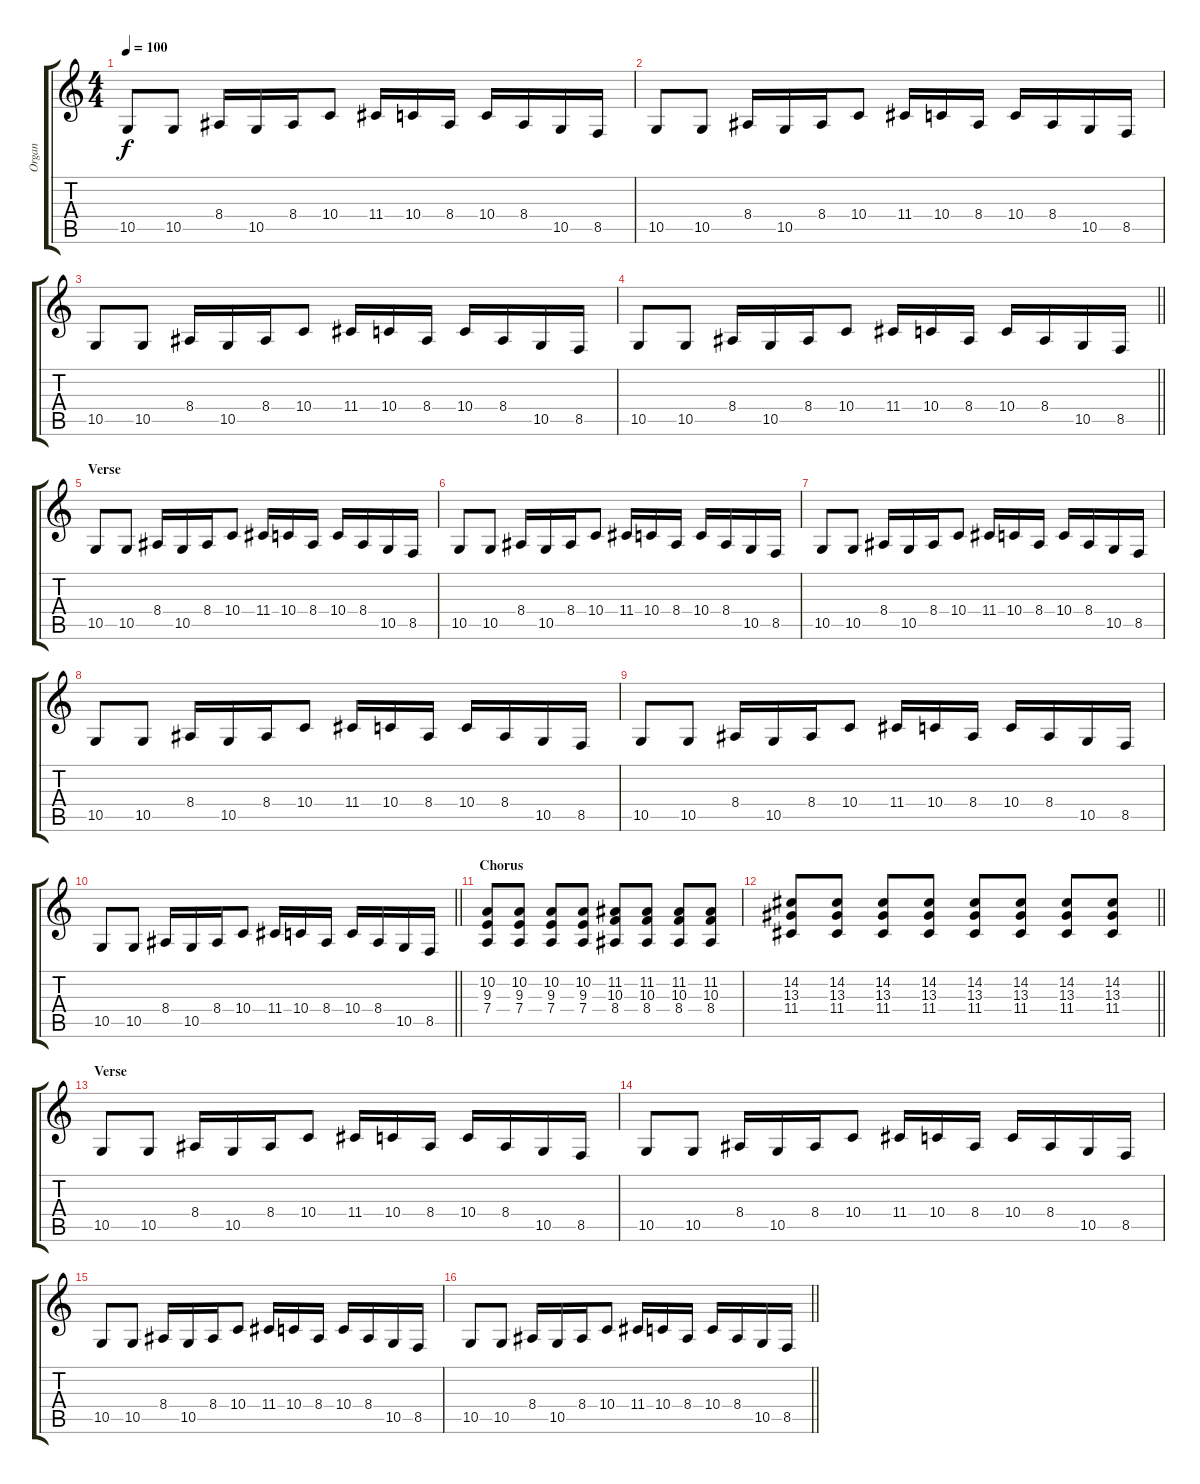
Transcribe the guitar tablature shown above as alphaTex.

\track ("Organ" "Organ") {instrument drawbarorgan}
\staff {score tabs}
\tuning (E4 B3 G3 D3 A2 E2) {hide}
\ts (4 4)
\tempo 100
\clef g2
\ks c
10.5.8{dy f instrument drawbarorgan} 10.5.8 8.4.16 10.5.16 8.4.16 10.4.8 11.4.16 10.4.16 8.4.16 10.4.16 8.4.16 10.5.16 8.5.16 |
10.5.8 10.5.8 8.4.16 10.5.16 8.4.16 10.4.8 11.4.16 10.4.16 8.4.16 10.4.16 8.4.16 10.5.16 8.5.16 |
10.5.8 10.5.8 8.4.16 10.5.16 8.4.16 10.4.8 11.4.16 10.4.16 8.4.16 10.4.16 8.4.16 10.5.16 8.5.16 |
\barLineRight lightlight
10.5.8 10.5.8 8.4.16 10.5.16 8.4.16 10.4.8 11.4.16 10.4.16 8.4.16 10.4.16 8.4.16 10.5.16 8.5.16 |
\section ("" "Verse")
10.5.8 10.5.8 8.4.16 10.5.16 8.4.16 10.4.8 11.4.16 10.4.16 8.4.16 10.4.16 8.4.16 10.5.16 8.5.16 |
10.5.8 10.5.8 8.4.16 10.5.16 8.4.16 10.4.8 11.4.16 10.4.16 8.4.16 10.4.16 8.4.16 10.5.16 8.5.16 |
10.5.8 10.5.8 8.4.16 10.5.16 8.4.16 10.4.8 11.4.16 10.4.16 8.4.16 10.4.16 8.4.16 10.5.16 8.5.16 |
10.5.8 10.5.8 8.4.16 10.5.16 8.4.16 10.4.8 11.4.16 10.4.16 8.4.16 10.4.16 8.4.16 10.5.16 8.5.16 |
10.5.8 10.5.8 8.4.16 10.5.16 8.4.16 10.4.8 11.4.16 10.4.16 8.4.16 10.4.16 8.4.16 10.5.16 8.5.16 |
\barLineRight lightlight
10.5.8 10.5.8 8.4.16 10.5.16 8.4.16 10.4.8 11.4.16 10.4.16 8.4.16 10.4.16 8.4.16 10.5.16 8.5.16 |
\section ("" "Chorus")
(10.2 9.3 7.4).8 (10.2 9.3 7.4).8 (10.2 9.3 7.4).8 (10.2 9.3 7.4).8 (11.2 10.3 8.4).8 (11.2 10.3 8.4).8 (11.2 10.3 8.4).8 (11.2 10.3 8.4).8 |
\barLineRight lightlight
(14.2 13.3 11.4).8 (14.2 13.3 11.4).8 (14.2 13.3 11.4).8 (14.2 13.3 11.4).8 (14.2 13.3 11.4).8 (14.2 13.3 11.4).8 (14.2 13.3 11.4).8 (14.2 13.3 11.4).8 |
\section ("" "Verse")
10.5.8 10.5.8 8.4.16 10.5.16 8.4.16 10.4.8 11.4.16 10.4.16 8.4.16 10.4.16 8.4.16 10.5.16 8.5.16 |
10.5.8 10.5.8 8.4.16 10.5.16 8.4.16 10.4.8 11.4.16 10.4.16 8.4.16 10.4.16 8.4.16 10.5.16 8.5.16 |
10.5.8 10.5.8 8.4.16 10.5.16 8.4.16 10.4.8 11.4.16 10.4.16 8.4.16 10.4.16 8.4.16 10.5.16 8.5.16 |
\barLineRight lightlight
10.5.8 10.5.8 8.4.16 10.5.16 8.4.16 10.4.8 11.4.16 10.4.16 8.4.16 10.4.16 8.4.16 10.5.16 8.5.16
